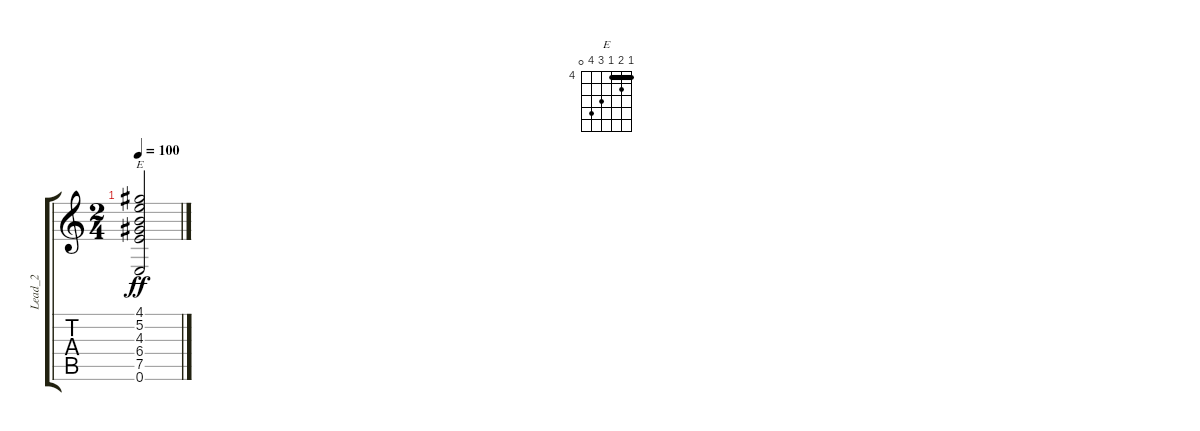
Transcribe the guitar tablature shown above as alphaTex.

\track ("Lead_2" "Lead_2") {instrument acousticguitarsteel}
\staff {score tabs}
\tuning (E4 B3 G3 D3 A2 E2) {hide}
\chord ("E" 4 5 4 6 7 0) {firstfret 4 barre 4}
\ts (2 4)
\tempo 100
\clef g2
\ks c
(4.1 5.2 4.3 6.4 7.5 0.6).2{ch "E" dy ff}
